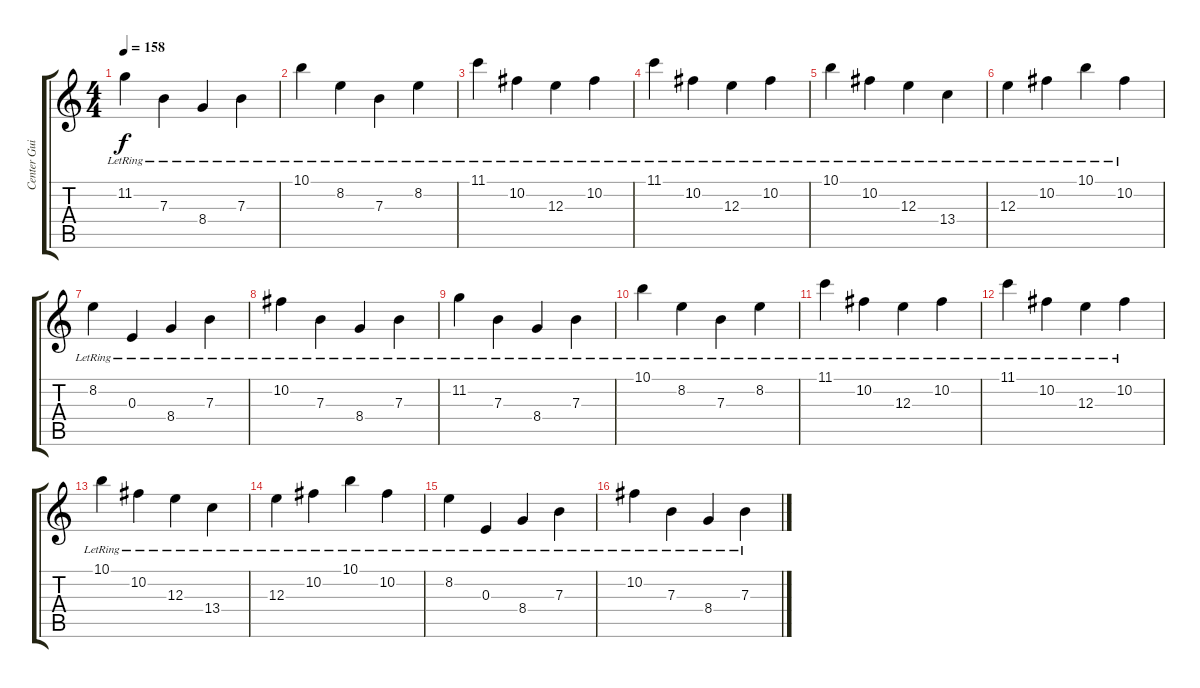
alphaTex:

\track ("Center Guitar" "Center Gui") {instrument distortionguitar}
\staff {score tabs}
\tuning (Db4 Ab3 E3 B2 Gb2 B1) {hide}
\ts (4 4)
\tempo 158
\clef g2
\ks c
11.2{lr}.4{dy f} 7.3{lr}.4 8.4{lr}.4 7.3{lr}.4 |
10.1{lr}.4 8.2{lr}.4 7.3{lr}.4 8.2{lr}.4 |
11.1{lr}.4 10.2{lr}.4 12.3{lr}.4 10.2{lr}.4 |
11.1{lr}.4 10.2{lr}.4 12.3{lr}.4 10.2{lr}.4 |
10.1{lr}.4 10.2{lr}.4 12.3{lr}.4 13.4{lr}.4 |
12.3{lr}.4 10.2{lr}.4 10.1{lr}.4 10.2{lr}.4 |
8.2{lr}.4 0.3{lr}.4 8.4{lr}.4 7.3{lr}.4 |
10.2{lr}.4 7.3{lr}.4 8.4{lr}.4 7.3{lr}.4 |
11.2{lr}.4 7.3{lr}.4 8.4{lr}.4 7.3{lr}.4 |
10.1{lr}.4 8.2{lr}.4 7.3{lr}.4 8.2{lr}.4 |
11.1{lr}.4 10.2{lr}.4 12.3{lr}.4 10.2{lr}.4 |
11.1{lr}.4 10.2{lr}.4 12.3{lr}.4 10.2{lr}.4 |
10.1{lr}.4 10.2{lr}.4 12.3{lr}.4 13.4{lr}.4 |
12.3{lr}.4 10.2{lr}.4 10.1{lr}.4 10.2{lr}.4 |
8.2{lr}.4{volume 8} 0.3{lr}.4 8.4{lr}.4 7.3{lr}.4 |
10.2{lr}.4 7.3{lr}.4 8.4{lr}.4 7.3{lr}.4
